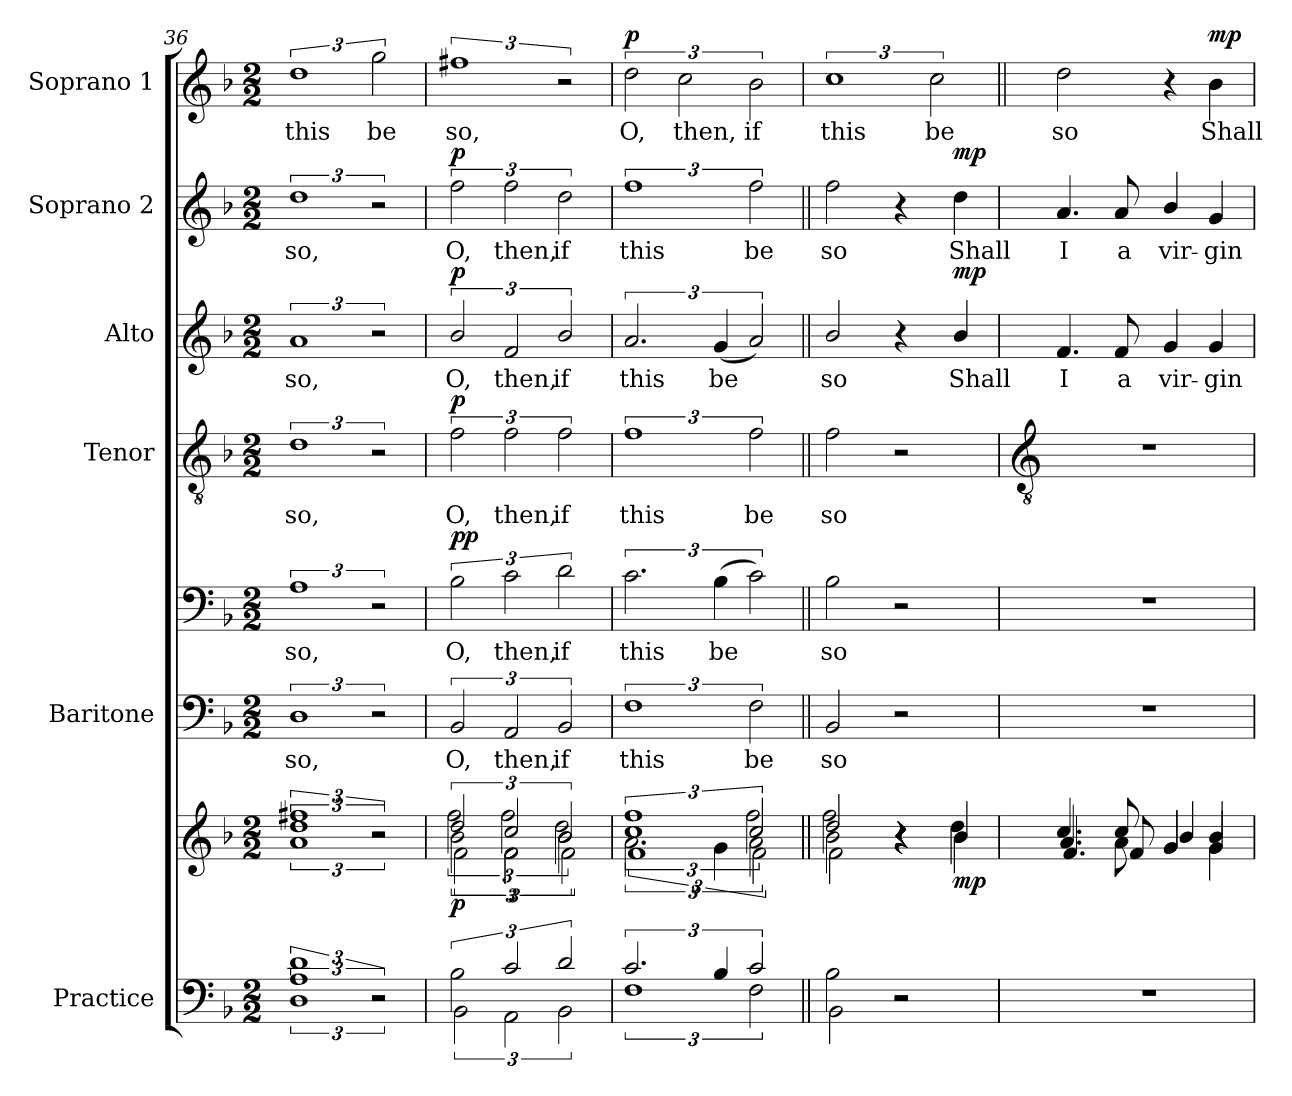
**kern	**kern	**dynam	**kern	**text	**kern	**text	**dynam	**kern	**text	**dynam	**kern	**text	**dynam	**kern	**text	**dynam	**kern	**text	**dynam
*part6	*part6	*part6	*part5	*part5	*part5	*part5	*part5	*part4	*part4	*part4	*part3	*part3	*part3	*part2	*part2	*part2	*part1	*part1	*part1
*staff8	*staff7	*staff7/8	*staff6	*staff6	*staff5	*staff5	*staff5/6	*staff4	*staff4	*staff4	*staff3	*staff3	*staff3	*staff2	*staff2	*staff2	*staff1	*staff1	*staff1
*I"Practice	*	*	*I"Baritone	*	*	*	*	*I"Tenor	*	*	*I"Alto	*	*	*I"Soprano 2	*	*	*I"Soprano 1	*	*
*	*	*	*I'B	*	*	*	*	*I'T	*	*	*I'A	*	*	*	*	*	*I'S	*	*
*clefF4	*clefG2	*	*clefF4	*	*clefF4	*	*	*clefGv2	*	*	*clefG2	*	*	*clefG2	*	*	*clefG2	*	*
*k[b-]	*k[b-]	*	*k[b-]	*	*k[b-]	*	*	*k[b-]	*	*	*k[b-]	*	*	*k[b-]	*	*	*k[b-]	*	*
*F:	*F:	*	*F:	*	*F:	*	*	*F:	*	*	*F:	*	*	*F:	*	*	*F:	*	*
*M2/2	*M2/2	*	*M2/2	*	*M2/2	*	*	*M2/2	*	*	*M2/2	*	*	*M2/2	*	*	*M2/2	*	*
=36	=36	=36	=36	=36	=36	=36	=36	=36	=36	=36	=36	=36	=36	=36	=36	=36	=36	=36	=36
*^	*^	*	*	*	*	*	*	*	*	*	*	*	*	*	*	*	*	*	*
*	*^	*	*^	*	*	*	*	*	*	*	*	*	*	*	*	*	*	*	*	*	*
!	!	!	!	!	!	!	!	!LO:LY:b	!	!LO:LY:b	!	!	!LO:LY:b	!	!	!LO:LY:b	!	!	!LO:LY:b	!	!	!LO:LY:b	!
3%2d	3%2A	3%2D	3%2ff#X	3%2dd	3%2a	.	3%2D	so,	3%2A	so,	.	3%2d	so,	.	3%2a	so,	.	3%2dd	so,	.	3%2dd	this	.
!	!	!	!	!	!	!	!	!	!	!	!	!	!	!	!	!	!	!	!	!	!	!LO:LY:b	!
3r	3r	3r	3r	3r	3r	.	3r	.	3r	.	.	3r	.	.	3r	.	.	3r	.	.	3gg	be	.
=37	=37	=37	=37	=37	=37	=37	=37	=37	=37	=37	=37	=37	=37	=37	=37	=37	=37	=37	=37	=37	=37	=37	=37
*	*	*	*	*	*^	*	*	*	*	*	*	*	*	*	*	*	*	*	*	*	*	*	*
!	!	!	!	!	!	!	!LO:DY:b	!	!LO:LY:b	!	!LO:LY:b	!LO:DY:b=2	!	!LO:LY:b	!	!	!LO:LY:b	!	!	!LO:LY:b	!	!	!LO:LY:b	!
!	!	!	!	!	!	!	!	!	!	!	!	!LO:DY:n=1:b	!	!	!LO:DY:b	!	!	!LO:DY:b	!	!	!LO:DY:b	!	!	!
*	*v	*v	*	*	*	*	*	*	*	*	*	*	*	*	*	*	*	*	*	*	*	*	*	*
3B-\	3BB-\	3dd	3ff	3b-\	3f	p	3BB-	O,	3B-	O,	p p	3f	O,	p	3b-/	O,	p	3ff	O,	p	3%2ff#X	so,	.
!	!	!	!	!	!	!	!	!LO:LY:b	!	!LO:LY:b	!	!	!LO:LY:b	!	!	!LO:LY:b	!	!	!LO:LY:b	!	!	!	!
3c	3AA\	3cc	3ff	3f\	3f\	.	3AA	then,	3c	then,	.	3f	then,	.	3f	then,	.	3ff	then,	.	.	.	.
!	!	!	!	!	!	!	!	!LO:LY:b	!	!LO:LY:b	!	!	!LO:LY:b	!	!	!LO:LY:b	!	!	!LO:LY:b	!	!	!	!
3d	3BB-\	3b-	3dd	3b-\	3f\	.	3BB-	if	3d	if	.	3f	if	.	3b-/	if	.	3dd	if	.	3r	.	.
=38	=38	=38	=38	=38	=38	=38	=38	=38	=38	=38	=38	=38	=38	=38	=38	=38	=38	=38	=38	=38	=38	=38	=38
!	!	!	!	!	!	!	!	!LO:LY:b	!	!LO:LY:b	!	!	!LO:LY:b	!	!	!LO:LY:b	!	!	!LO:LY:b	!	!	!LO:LY:b	!LO:DY:b
3.c/	3%2F	3%2cc	3%2ff	3.a\	3%2f	.	3%2F	this	3.c	this	.	3%2f	this	.	3.a	this	.	3%2ff	this	.	3dd	O,	p
!	!	!	!	!	!	!	!	!	!	!	!	!	!	!	!	!	!	!	!	!	!	!LO:LY:b	!
.	.	.	.	.	.	.	.	.	.	.	.	.	.	.	.	.	.	.	.	.	3cc	then,	.
!	!	!	!	!	!	!	!	!	!	!LO:LY:b	!	!	!	!	!	!LO:LY:b	!	!	!	!	!	!	!
6B-/	.	.	.	6g\	.	.	.	.	(>6B-	be	.	.	.	.	(<6g	be	.	.	.	.	.	.	.
!	!	!	!	!	!	!	!	!LO:LY:b	!	!	!	!	!LO:LY:b	!	!	!	!	!	!LO:LY:b	!	!	!LO:LY:b	!
3c	3F	3cc	3ff	3a\	3f	.	3F	be	3c)	.	.	3f	be	.	3a)	.	.	3ff	be	.	3b-	if	.
=39||	=39||	=39||	=39||	=39||	=39||	=39	=39||	=39	=39||	=39	=39	=39||	=39	=39	=39||	=39	=39	=39||	=39	=39	=39	=39	=39
*	*^	*	*	*	*	*	*	*	*	*	*	*	*	*	*	*	*	*	*	*	*	*	*
!	!	!	!	!	!	!	!	!	!LO:LY:b	!	!LO:LY:b	!	!	!LO:LY:b	!	!	!LO:LY:b	!	!	!LO:LY:b	!	!	!LO:LY:b	!
2ryy	2B-	2BB-\	2dd	2ff	2b-\	2f\	.	2BB-	so	2B-	so	.	2f	so	.	2b-/	so	.	2ff	so	.	3%2cc	this	.
2r	2r	2r	4r	4r	4r	2ryy	.	2r	.	2r	.	.	2r	.	.	4r	.	.	4r	.	.	.	.	.
!	!	!	!	!	!	!	!	!	!	!	!	!	!	!	!	!	!	!	!	!	!	!	!LO:LY:b	!
.	.	.	.	.	.	.	.	.	.	.	.	.	.	.	.	.	.	.	.	.	.	3cc	be	.
!	!	!	!	!	!	!	!LO:DY:b	!	!	!	!	!	!	!	!	!	!LO:LY:b	!LO:DY:b	!	!LO:LY:b	!LO:DY:b	!	!	!
.	.	.	4b-	4dd	4b-\	.	mp	.	.	.	.	.	.	.	.	4b-/	Shall	mp	4dd	Shall	mp	.	.	.
*	*	*	*v	*v	*v	*v	*	*	*	*	*	*	*	*	*	*	*	*	*	*	*	*	*	*
!!LO:LB:g=z
=40	=40	=40	=40	=40||	=40	=40||	=40	=40||	=40||	=40	=40||	=40||	=40	=40||	=40||	=40	=40||	=40||	=40||	=40||	=40||
*	*	*	*	*	*	*	*	*	*	*clefGv2	*	*	*	*	*	*	*	*	*	*	*
*	*	*	*^	*	*	*	*	*	*	*	*	*	*	*	*	*	*	*	*	*	*
*	*	*	*	*^	*	*	*	*	*	*	*	*	*	*	*	*	*	*	*	*	*	*
!	!	!	!	!	!	!	!	!	!	!	!	!	!	!	!	!LO:LY:b	!	!	!LO:LY:b	!	!	!LO:LY:b	!
1r	1r	1r	4.cc/	4.a/	4.f/	.	1r	.	1r	.	.	1r	.	.	4.f	I	.	4.a	I	.	2dd	so	.
!	!	!	!	!	!	!	!	!	!	!	!	!	!	!	!	!LO:LY:b	!	!	!LO:LY:b	!	!	!	!
.	.	.	8cc/	8a	8f/	.	.	.	.	.	.	.	.	.	8f	a	.	8a	a	.	.	.	.
!	!	!	!	!	!	!	!	!	!	!	!	!	!	!	!	!LO:LY:b	!	!	!LO:LY:b	!	!	!	!
.	.	.	4g	4b-/	4g	.	.	.	.	.	.	.	.	.	4g	vir-	.	4b-/	vir-	.	4r	.	.
!	!	!	!	!	!	!	!	!	!	!	!	!	!	!	!	!LO:LY:b	!	!	!LO:LY:b	!	!	!LO:LY:b	!LO:DY:b
.	.	.	4b-/	4g	4g	.	.	.	.	.	.	.	.	.	4g	-gin	.	4g	-gin	.	4b-	Shall	mp
*v	*v	*v	*	*	*	*	*	*	*	*	*	*	*	*	*	*	*	*	*	*	*	*	*
*	*v	*v	*v	*	*	*	*	*	*	*	*	*	*	*	*	*	*	*	*	*	*
=	=	=	=	=	=	=	=	=	=	=	=	=	=	=	=	=	=	=	=
*-	*-	*-	*-	*-	*-	*-	*-	*-	*-	*-	*-	*-	*-	*-	*-	*-	*-	*-	*-
